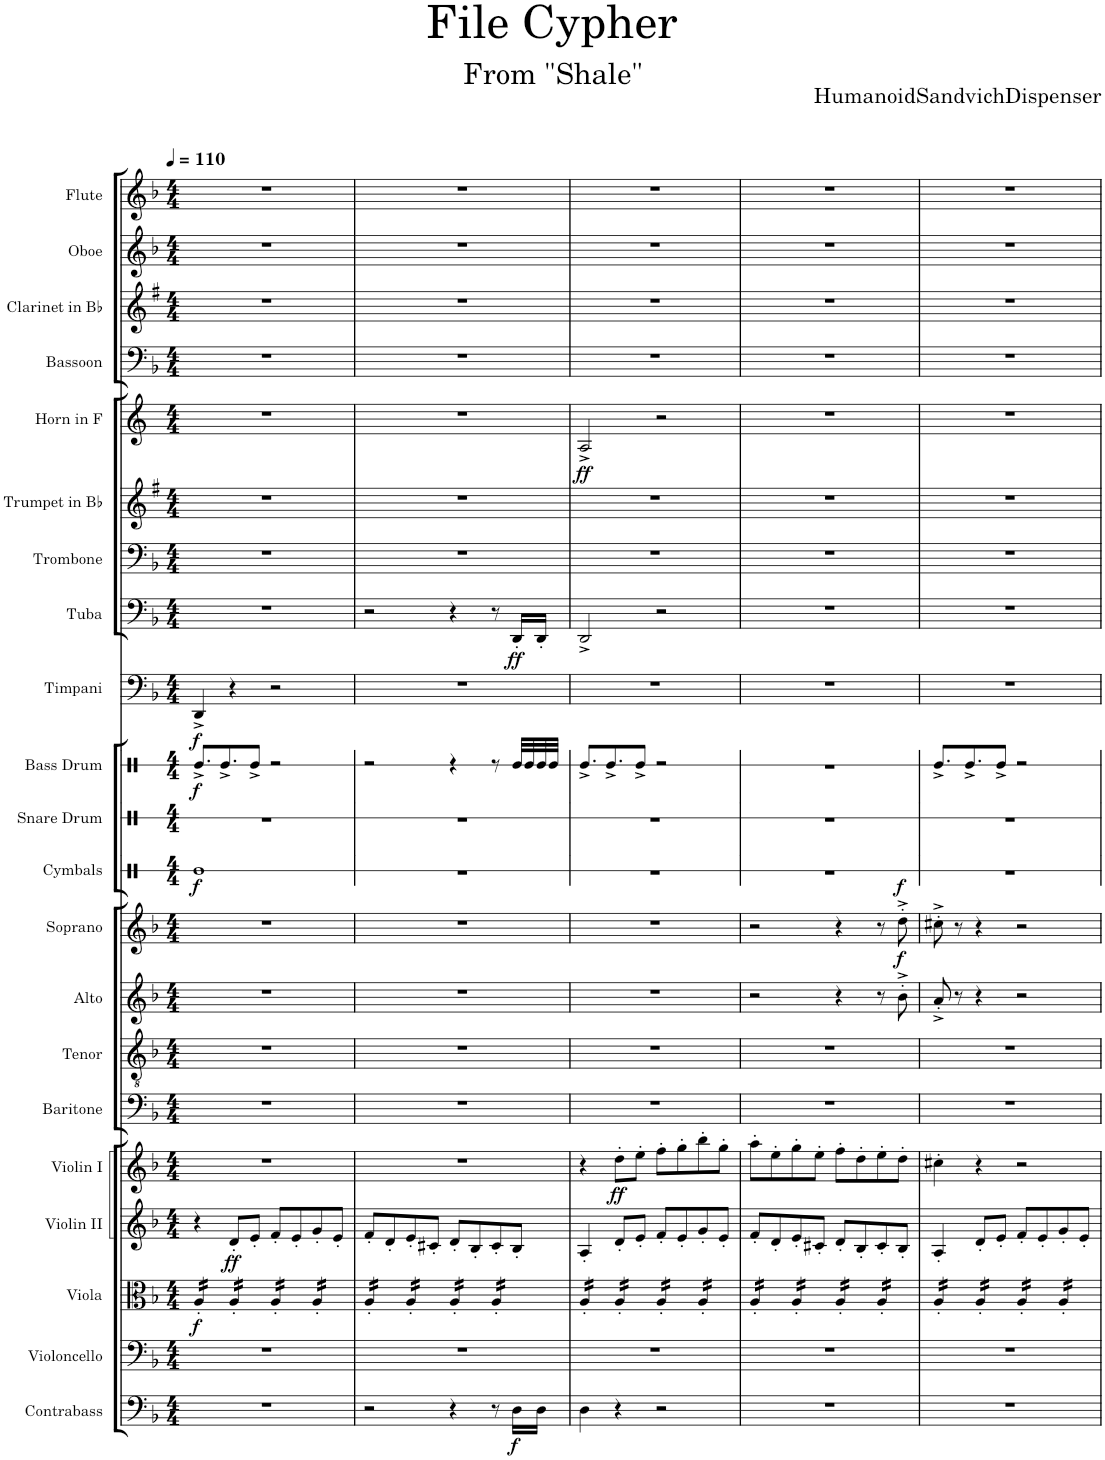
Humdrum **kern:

**kern	**dynam	**kern	**kern	**dynam	**kern	**dynam	**kern	**dynam	**kern	**kern	**kern	**dynam	**kern	**dynam	**kern	**dynam	**kern	**kern	**dynam	**kern	**dynam	**kern	**dynam	**kern	**kern	**kern	**dynam	**kern	**kern	**kern	**kern
*part21	*part21	*part20	*part19	*part19	*part18	*part18	*part17	*part17	*part16	*part15	*part14	*part14	*part13	*part13	*part12	*part12	*part11	*part10	*part10	*part9	*part9	*part8	*part8	*part7	*part6	*part5	*part5	*part4	*part3	*part2	*part1
*staff21	*staff21	*staff20	*staff19	*staff19	*staff18	*staff18	*staff17	*staff17	*staff16	*staff15	*staff14	*staff14	*staff13	*staff13	*staff12	*staff12	*staff11	*staff10	*staff10	*staff9	*staff9	*staff8	*staff8	*staff7	*staff6	*staff5	*staff5	*staff4	*staff3	*staff2	*staff1
*I"Contrabass	*	*I"Violoncello	*I"Viola	*	*I"Violin II	*	*I"Violin I	*	*I"Baritone	*I"Tenor	*I"Alto	*	*I"Soprano	*	*I"Cymbals	*	*I"Snare Drum	*I"Bass Drum	*	*I"Timpani	*	*I"Tuba	*	*I"Trombone	*I"Trumpet in Bb	*I"Horn in F	*	*I"Bassoon	*I"Clarinet in Bb	*I"Oboe	*I"Flute
*I'Cb.	*	*I'Vc.	*I'Vla.	*	*I'Vln. 2	*	*I'Vln. 1	*	*I'Bar.	*I'T.	*I'A.	*	*I'S.	*	*I'Cym.	*	*I'SD	*I'BD	*	*I'Timp.	*	*I'Tba.	*	*I'Tbn.	*I'Tpt. in Bb	*I'Hn. in F	*	*I'Bsn.	*I'Cl. in Bb	*I'Ob.	*I'Fl.
*	*	*	*	*	*	*	*	*	*	*	*	*	*	*	*stria1	*	*stria1	*stria1	*	*	*	*	*	*	*	*	*	*	*	*	*
*clefF4	*	*clefF4	*clefC3	*	*clefG2	*	*clefG2	*	*clefF4	*clefGv2	*clefG2	*	*clefG2	*	*clefX	*	*clefX	*clefX	*	*clefF4	*	*clefF4	*	*clefF4	*clefG2	*clefG2	*	*clefF4	*clefG2	*clefG2	*clefG2
*Trd7c12	*	*	*	*	*	*	*	*	*	*	*	*	*	*	*	*	*	*	*	*	*	*	*	*	*Trd1c2	*Trd4c7	*	*	*Trd1c2	*	*
*k[b-]	*	*k[b-]	*k[b-]	*	*k[b-]	*	*k[b-]	*	*k[b-]	*k[b-]	*k[b-]	*	*k[b-]	*	*k[]	*	*k[]	*k[]	*	*k[b-]	*	*k[b-]	*	*k[b-]	*k[f#]	*k[]	*	*k[b-]	*k[f#]	*k[b-]	*k[b-]
*M4/4	*	*M4/4	*M4/4	*	*M4/4	*	*M4/4	*	*M4/4	*M4/4	*M4/4	*	*M4/4	*	*M4/4	*	*M4/4	*M4/4	*	*M4/4	*	*M4/4	*	*M4/4	*M4/4	*M4/4	*	*M4/4	*M4/4	*M4/4	*M4/4
*MM110	*	*MM110	*MM110	*	*MM110	*	*MM110	*	*MM110	*MM110	*MM110	*	*MM110	*	*MM110	*	*MM110	*MM110	*	*MM110	*	*MM110	*	*MM110	*MM110	*MM110	*	*MM110	*MM110	*MM110	*MM110
=1	=1	=1	=1	=1	=1	=1	=1	=1	=1	=1	=1	=1	=1	=1	=1	=1	=1	=1	=1	=1	=1	=1	=1	=1	=1	=1	=1	=1	=1	=1	=1
!	!	!	!	!LO:DY:b	!	!	!	!	!	!	!	!	!	!	!	!LO:DY:b	!	!	!LO:DY:b	!	!LO:DY:b	!	!	!	!	!	!	!	!	!	!
*	*	*	*tremolo	*	*	*	*	*	*	*	*	*	*	*	*	*	*	*	*	*	*	*	*	*	*	*	*	*	*	*	*
1r	.	1r	16A'/LL	f	4r	.	1r	.	1r	1r	1r	.	1r	.	1Re	f	1r	8.Re^/L	f	4DD^/	f	1r	.	1r	1r	1r	.	1r	1r	1r	1r
.	.	.	16A'/	.	.	.	.	.	.	.	.	.	.	.	.	.	.	.	.	.	.	.	.	.	.	.	.	.	.	.	.
.	.	.	16A'/	.	.	.	.	.	.	.	.	.	.	.	.	.	.	.	.	.	.	.	.	.	.	.	.	.	.	.	.
.	.	.	16A'/JJ	.	.	.	.	.	.	.	.	.	.	.	.	.	.	8.Re^/	.	.	.	.	.	.	.	.	.	.	.	.	.
!	!	!	!	!	!	!LO:DY:b	!	!	!	!	!	!	!	!	!	!	!	!	!	!	!	!	!	!	!	!	!	!	!	!	!
.	.	.	16A'/LL	.	8d'/L	ff	.	.	.	.	.	.	.	.	.	.	.	.	.	4r	.	.	.	.	.	.	.	.	.	.	.
.	.	.	16A'/	.	.	.	.	.	.	.	.	.	.	.	.	.	.	.	.	.	.	.	.	.	.	.	.	.	.	.	.
.	.	.	16A'/	.	8e'/J	.	.	.	.	.	.	.	.	.	.	.	.	8Re^/J	.	.	.	.	.	.	.	.	.	.	.	.	.
.	.	.	16A'/JJ	.	.	.	.	.	.	.	.	.	.	.	.	.	.	.	.	.	.	.	.	.	.	.	.	.	.	.	.
.	.	.	16A'/LL	.	8f'/L	.	.	.	.	.	.	.	.	.	.	.	.	2r	.	2r	.	.	.	.	.	.	.	.	.	.	.
.	.	.	16A'/	.	.	.	.	.	.	.	.	.	.	.	.	.	.	.	.	.	.	.	.	.	.	.	.	.	.	.	.
.	.	.	16A'/	.	8e'/	.	.	.	.	.	.	.	.	.	.	.	.	.	.	.	.	.	.	.	.	.	.	.	.	.	.
.	.	.	16A'/JJ	.	.	.	.	.	.	.	.	.	.	.	.	.	.	.	.	.	.	.	.	.	.	.	.	.	.	.	.
.	.	.	16A'/LL	.	8g'/	.	.	.	.	.	.	.	.	.	.	.	.	.	.	.	.	.	.	.	.	.	.	.	.	.	.
.	.	.	16A'/	.	.	.	.	.	.	.	.	.	.	.	.	.	.	.	.	.	.	.	.	.	.	.	.	.	.	.	.
.	.	.	16A'/	.	8e'/J	.	.	.	.	.	.	.	.	.	.	.	.	.	.	.	.	.	.	.	.	.	.	.	.	.	.
.	.	.	16A'/JJ	.	.	.	.	.	.	.	.	.	.	.	.	.	.	.	.	.	.	.	.	.	.	.	.	.	.	.	.
=2	=2	=2	=2	=2	=2	=2	=2	=2	=2	=2	=2	=2	=2	=2	=2	=2	=2	=2	=2	=2	=2	=2	=2	=2	=2	=2	=2	=2	=2	=2	=2
2r	.	1r	16A'/LL	.	8f'/L	.	1r	.	1r	1r	1r	.	1r	.	1r	.	1r	2r	.	1r	.	2r	.	1r	1r	1r	.	1r	1r	1r	1r
.	.	.	16A'/	.	.	.	.	.	.	.	.	.	.	.	.	.	.	.	.	.	.	.	.	.	.	.	.	.	.	.	.
.	.	.	16A'/	.	8d'/	.	.	.	.	.	.	.	.	.	.	.	.	.	.	.	.	.	.	.	.	.	.	.	.	.	.
.	.	.	16A'/JJ	.	.	.	.	.	.	.	.	.	.	.	.	.	.	.	.	.	.	.	.	.	.	.	.	.	.	.	.
.	.	.	16A'/LL	.	8e'/	.	.	.	.	.	.	.	.	.	.	.	.	.	.	.	.	.	.	.	.	.	.	.	.	.	.
.	.	.	16A'/	.	.	.	.	.	.	.	.	.	.	.	.	.	.	.	.	.	.	.	.	.	.	.	.	.	.	.	.
.	.	.	16A'/	.	8c#X'/J	.	.	.	.	.	.	.	.	.	.	.	.	.	.	.	.	.	.	.	.	.	.	.	.	.	.
.	.	.	16A'/JJ	.	.	.	.	.	.	.	.	.	.	.	.	.	.	.	.	.	.	.	.	.	.	.	.	.	.	.	.
4r	.	.	16A'/LL	.	8d'/L	.	.	.	.	.	.	.	.	.	.	.	.	4r	.	.	.	4r	.	.	.	.	.	.	.	.	.
.	.	.	16A'/	.	.	.	.	.	.	.	.	.	.	.	.	.	.	.	.	.	.	.	.	.	.	.	.	.	.	.	.
.	.	.	16A'/	.	8B-'/	.	.	.	.	.	.	.	.	.	.	.	.	.	.	.	.	.	.	.	.	.	.	.	.	.	.
.	.	.	16A'/JJ	.	.	.	.	.	.	.	.	.	.	.	.	.	.	.	.	.	.	.	.	.	.	.	.	.	.	.	.
8r	.	.	16A'/LL	.	8c#'/	.	.	.	.	.	.	.	.	.	.	.	.	8r	.	.	.	8r	.	.	.	.	.	.	.	.	.
.	.	.	16A'/	.	.	.	.	.	.	.	.	.	.	.	.	.	.	.	.	.	.	.	.	.	.	.	.	.	.	.	.
!	!LO:DY:b	!	!	!	!	!	!	!	!	!	!	!	!	!	!	!	!	!	!	!	!	!	!LO:DY:b	!	!	!	!	!	!	!	!
16D\LL	f	.	16A'/	.	8B-'/J	.	.	.	.	.	.	.	.	.	.	.	.	32Re/LLL	.	.	.	16DD'/LL	ff	.	.	.	.	.	.	.	.
.	.	.	.	.	.	.	.	.	.	.	.	.	.	.	.	.	.	32Re/	.	.	.	.	.	.	.	.	.	.	.	.	.
16D\JJ	.	.	16A'/JJ	.	.	.	.	.	.	.	.	.	.	.	.	.	.	32Re/	.	.	.	16DD'/JJ	.	.	.	.	.	.	.	.	.
.	.	.	.	.	.	.	.	.	.	.	.	.	.	.	.	.	.	32Re/JJJ	.	.	.	.	.	.	.	.	.	.	.	.	.
=3	=3	=3	=3	=3	=3	=3	=3	=3	=3	=3	=3	=3	=3	=3	=3	=3	=3	=3	=3	=3	=3	=3	=3	=3	=3	=3	=3	=3	=3	=3	=3
!	!	!	!	!	!	!	!	!	!	!	!	!	!	!	!	!	!	!	!	!	!	!	!	!	!	!	!LO:DY:b	!	!	!	!
4D\	.	1r	16A'/LL	.	4A'/	.	4r	.	1r	1r	1r	.	1r	.	1r	.	1r	8.Re^/L	.	1r	.	2DD^/	.	1r	1r	2A^/	ff	1r	1r	1r	1r
.	.	.	16A'/	.	.	.	.	.	.	.	.	.	.	.	.	.	.	.	.	.	.	.	.	.	.	.	.	.	.	.	.
.	.	.	16A'/	.	.	.	.	.	.	.	.	.	.	.	.	.	.	.	.	.	.	.	.	.	.	.	.	.	.	.	.
.	.	.	16A'/JJ	.	.	.	.	.	.	.	.	.	.	.	.	.	.	8.Re^/	.	.	.	.	.	.	.	.	.	.	.	.	.
!	!	!	!	!	!	!	!	!LO:DY:b	!	!	!	!	!	!	!	!	!	!	!	!	!	!	!	!	!	!	!	!	!	!	!
4r	.	.	16A'/LL	.	8d'/L	.	8dd'\L	ff	.	.	.	.	.	.	.	.	.	.	.	.	.	.	.	.	.	.	.	.	.	.	.
.	.	.	16A'/	.	.	.	.	.	.	.	.	.	.	.	.	.	.	.	.	.	.	.	.	.	.	.	.	.	.	.	.
.	.	.	16A'/	.	8e'/J	.	8ee'\J	.	.	.	.	.	.	.	.	.	.	8Re^/J	.	.	.	.	.	.	.	.	.	.	.	.	.
.	.	.	16A'/JJ	.	.	.	.	.	.	.	.	.	.	.	.	.	.	.	.	.	.	.	.	.	.	.	.	.	.	.	.
2r	.	.	16A'/LL	.	8f'/L	.	8ff'\L	.	.	.	.	.	.	.	.	.	.	2r	.	.	.	2r	.	.	.	2r	.	.	.	.	.
.	.	.	16A'/	.	.	.	.	.	.	.	.	.	.	.	.	.	.	.	.	.	.	.	.	.	.	.	.	.	.	.	.
.	.	.	16A'/	.	8e'/	.	8gg'\	.	.	.	.	.	.	.	.	.	.	.	.	.	.	.	.	.	.	.	.	.	.	.	.
.	.	.	16A'/JJ	.	.	.	.	.	.	.	.	.	.	.	.	.	.	.	.	.	.	.	.	.	.	.	.	.	.	.	.
.	.	.	16A'/LL	.	8g'/	.	8bb-'\	.	.	.	.	.	.	.	.	.	.	.	.	.	.	.	.	.	.	.	.	.	.	.	.
.	.	.	16A'/	.	.	.	.	.	.	.	.	.	.	.	.	.	.	.	.	.	.	.	.	.	.	.	.	.	.	.	.
.	.	.	16A'/	.	8e'/J	.	8gg'\J	.	.	.	.	.	.	.	.	.	.	.	.	.	.	.	.	.	.	.	.	.	.	.	.
.	.	.	16A'/JJ	.	.	.	.	.	.	.	.	.	.	.	.	.	.	.	.	.	.	.	.	.	.	.	.	.	.	.	.
=4	=4	=4	=4	=4	=4	=4	=4	=4	=4	=4	=4	=4	=4	=4	=4	=4	=4	=4	=4	=4	=4	=4	=4	=4	=4	=4	=4	=4	=4	=4	=4
1r	.	1r	16A'/LL	.	8f'/L	.	8aa'\L	.	1r	1r	2r	.	2r	.	1r	.	1r	1r	.	1r	.	1r	.	1r	1r	1r	.	1r	1r	1r	1r
.	.	.	16A'/	.	.	.	.	.	.	.	.	.	.	.	.	.	.	.	.	.	.	.	.	.	.	.	.	.	.	.	.
.	.	.	16A'/	.	8d'/	.	8ee'\	.	.	.	.	.	.	.	.	.	.	.	.	.	.	.	.	.	.	.	.	.	.	.	.
.	.	.	16A'/JJ	.	.	.	.	.	.	.	.	.	.	.	.	.	.	.	.	.	.	.	.	.	.	.	.	.	.	.	.
.	.	.	16A'/LL	.	8e'/	.	8gg'\	.	.	.	.	.	.	.	.	.	.	.	.	.	.	.	.	.	.	.	.	.	.	.	.
.	.	.	16A'/	.	.	.	.	.	.	.	.	.	.	.	.	.	.	.	.	.	.	.	.	.	.	.	.	.	.	.	.
.	.	.	16A'/	.	8c#X'/J	.	8ee'\J	.	.	.	.	.	.	.	.	.	.	.	.	.	.	.	.	.	.	.	.	.	.	.	.
.	.	.	16A'/JJ	.	.	.	.	.	.	.	.	.	.	.	.	.	.	.	.	.	.	.	.	.	.	.	.	.	.	.	.
.	.	.	16A'/LL	.	8d'/L	.	8ff'\L	.	.	.	4r	.	4r	.	.	.	.	.	.	.	.	.	.	.	.	.	.	.	.	.	.
.	.	.	16A'/	.	.	.	.	.	.	.	.	.	.	.	.	.	.	.	.	.	.	.	.	.	.	.	.	.	.	.	.
.	.	.	16A'/	.	8B-'/	.	8dd'\	.	.	.	.	.	.	.	.	.	.	.	.	.	.	.	.	.	.	.	.	.	.	.	.
.	.	.	16A'/JJ	.	.	.	.	.	.	.	.	.	.	.	.	.	.	.	.	.	.	.	.	.	.	.	.	.	.	.	.
.	.	.	16A'/LL	.	8c#'/	.	8ee'\	.	.	.	8r	.	8r	.	.	.	.	.	.	.	.	.	.	.	.	.	.	.	.	.	.
.	.	.	16A'/	.	.	.	.	.	.	.	.	.	.	.	.	.	.	.	.	.	.	.	.	.	.	.	.	.	.	.	.
!	!	!	!	!	!	!	!	!	!	!	!	!LO:DY:a	!	!LO:DY:a	!	!	!	!	!	!	!	!	!	!	!	!	!	!	!	!	!
.	.	.	16A'/	.	8B-'/J	.	8dd'\J	.	.	.	8b-'^\	f	8dd'^\	f	.	.	.	.	.	.	.	.	.	.	.	.	.	.	.	.	.
.	.	.	16A'/JJ	.	.	.	.	.	.	.	.	.	.	.	.	.	.	.	.	.	.	.	.	.	.	.	.	.	.	.	.
=5	=5	=5	=5	=5	=5	=5	=5	=5	=5	=5	=5	=5	=5	=5	=5	=5	=5	=5	=5	=5	=5	=5	=5	=5	=5	=5	=5	=5	=5	=5	=5
1r	.	1r	16A'/LL	.	4A'/	.	4cc#X'\	.	1r	1r	8a'^/	.	8cc#X'^\	.	1r	.	1r	8.Re^/L	.	1r	.	1r	.	1r	1r	1r	.	1r	1r	1r	1r
.	.	.	16A'/	.	.	.	.	.	.	.	.	.	.	.	.	.	.	.	.	.	.	.	.	.	.	.	.	.	.	.	.
.	.	.	16A'/	.	.	.	.	.	.	.	8r	.	8r	.	.	.	.	.	.	.	.	.	.	.	.	.	.	.	.	.	.
.	.	.	16A'/JJ	.	.	.	.	.	.	.	.	.	.	.	.	.	.	8.Re^/	.	.	.	.	.	.	.	.	.	.	.	.	.
.	.	.	16A'/LL	.	8d'/L	.	4r	.	.	.	4r	.	4r	.	.	.	.	.	.	.	.	.	.	.	.	.	.	.	.	.	.
.	.	.	16A'/	.	.	.	.	.	.	.	.	.	.	.	.	.	.	.	.	.	.	.	.	.	.	.	.	.	.	.	.
.	.	.	16A'/	.	8e'/J	.	.	.	.	.	.	.	.	.	.	.	.	8Re^/J	.	.	.	.	.	.	.	.	.	.	.	.	.
.	.	.	16A'/JJ	.	.	.	.	.	.	.	.	.	.	.	.	.	.	.	.	.	.	.	.	.	.	.	.	.	.	.	.
.	.	.	16A'/LL	.	8f'/L	.	2r	.	.	.	2r	.	2r	.	.	.	.	2r	.	.	.	.	.	.	.	.	.	.	.	.	.
.	.	.	16A'/	.	.	.	.	.	.	.	.	.	.	.	.	.	.	.	.	.	.	.	.	.	.	.	.	.	.	.	.
.	.	.	16A'/	.	8e'/	.	.	.	.	.	.	.	.	.	.	.	.	.	.	.	.	.	.	.	.	.	.	.	.	.	.
.	.	.	16A'/JJ	.	.	.	.	.	.	.	.	.	.	.	.	.	.	.	.	.	.	.	.	.	.	.	.	.	.	.	.
.	.	.	16A'/LL	.	8g'/	.	.	.	.	.	.	.	.	.	.	.	.	.	.	.	.	.	.	.	.	.	.	.	.	.	.
.	.	.	16A'/	.	.	.	.	.	.	.	.	.	.	.	.	.	.	.	.	.	.	.	.	.	.	.	.	.	.	.	.
.	.	.	16A'/	.	8e'/J	.	.	.	.	.	.	.	.	.	.	.	.	.	.	.	.	.	.	.	.	.	.	.	.	.	.
.	.	.	16A'/JJ	.	.	.	.	.	.	.	.	.	.	.	.	.	.	.	.	.	.	.	.	.	.	.	.	.	.	.	.
*	*	*	*Xtremolo	*	*	*	*	*	*	*	*	*	*	*	*	*	*	*	*	*	*	*	*	*	*	*	*	*	*	*	*
=	=	=	=	=	=	=	=	=	=	=	=	=	=	=	=	=	=	=	=	=	=	=	=	=	=	=	=	=	=	=	=
*-	*-	*-	*-	*-	*-	*-	*-	*-	*-	*-	*-	*-	*-	*-	*-	*-	*-	*-	*-	*-	*-	*-	*-	*-	*-	*-	*-	*-	*-	*-	*-
